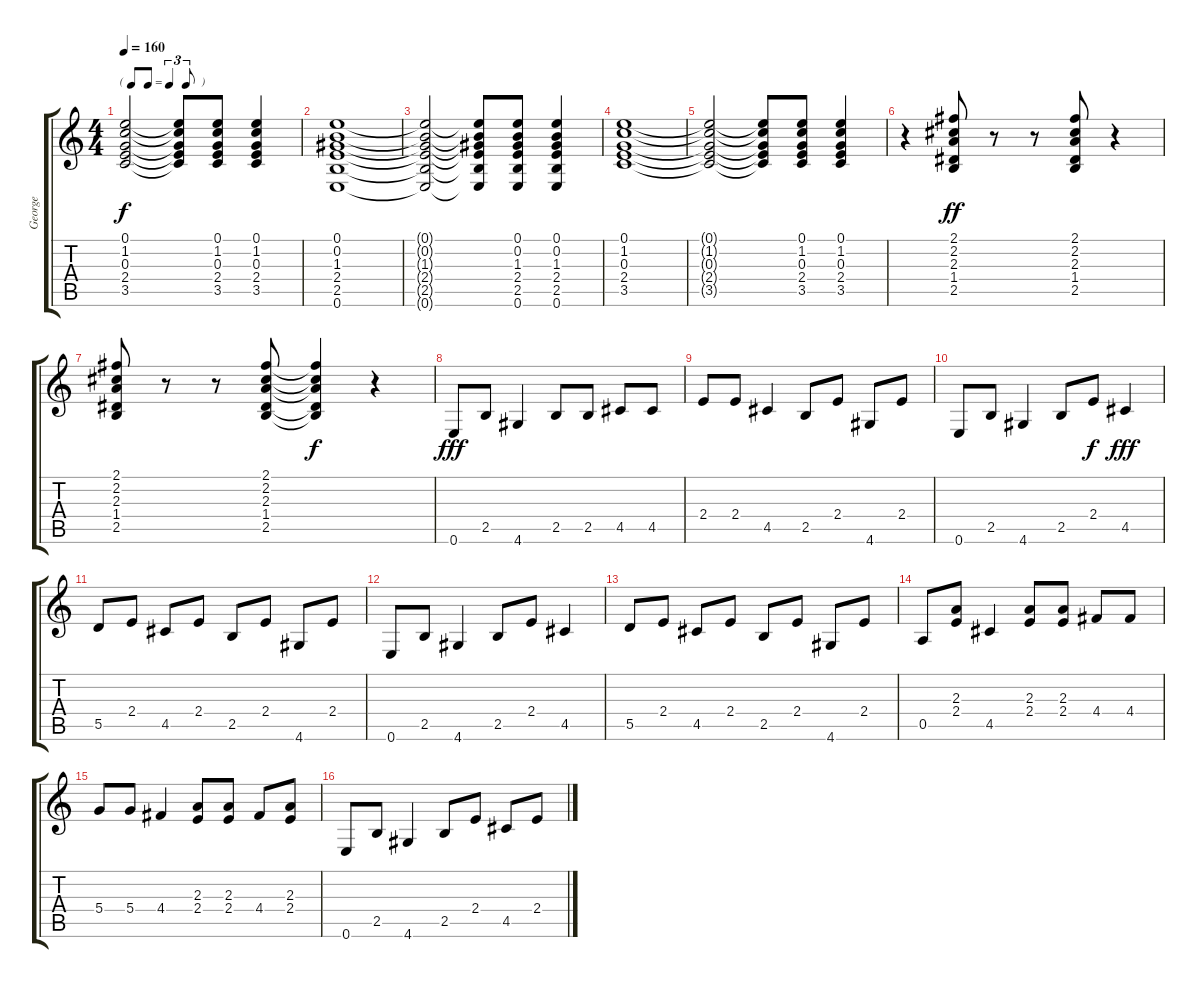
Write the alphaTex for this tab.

\track ("George" "George") {instrument electricguitarjazz}
\staff {score tabs}
\tuning (E4 B3 G3 D3 A2 E2) {hide}
\ts (4 4)
\tf triplet8th
\tempo 160
\clef g2
\ks c
(0.1{t} 1.2{t} 0.3{t} 2.4{t} 3.5{t}).2{dy f} (0.1{t} 1.2{t} 0.3{t} 2.4{t} 3.5{t}).8 (0.1 1.2 0.3 2.4 3.5).8 (0.1 1.2 0.3 2.4 3.5).4 |
(0.1 0.2 1.3 2.4 2.5 0.6).1 |
(0.1{t} 0.2{t} 1.3{t} 2.4{t} 2.5{t} 0.6{t}).2 (0.1{t} 0.2{t} 1.3{t} 2.4{t} 2.5{t} 0.6{t}).8 (0.1 0.2 1.3 2.4 2.5 0.6).8 (0.1 0.2 1.3 2.4 2.5 0.6).4 |
(0.1 1.2 0.3 2.4 3.5).1 |
(0.1{t} 1.2{t} 0.3{t} 2.4{t} 3.5{t}).2 (0.1{t} 1.2{t} 0.3{t} 2.4{t} 3.5{t}).8 (0.1 1.2 0.3 2.4 3.5).8 (0.1 1.2 0.3 2.4 3.5).4 |
r.4{volume 14} (2.1 2.2 2.3 1.4 2.5).8{dy ff} r.8 r.8 (2.1 2.2 2.3 1.4 2.5).8 r.4 |
(2.1 2.2 2.3 1.4 2.5).8 r.8 r.8 (2.1 2.2 2.3 1.4 2.5).8 (2.1{t} 2.2{t} 2.3{t} 1.4{t} 2.5{t}).4{dy f} r.4 |
0.6.8{dy fff volume 16} 2.5.8 4.6.4 2.5.8 2.5.8 4.5.8 4.5.8 |
2.4.8 2.4.8 4.5.4 2.5.8 2.4.8 4.6.8 2.4.8 |
0.6.8 2.5.8 4.6.4 2.5.8 2.4.8{dy f} 4.5.4{dy fff} |
5.5.8 2.4.8 4.5.8 2.4.8 2.5.8 2.4.8 4.6.8 2.4.8 |
0.6.8 2.5.8 4.6.4 2.5.8 2.4.8 4.5.4 |
5.5.8 2.4.8 4.5.8 2.4.8 2.5.8 2.4.8 4.6.8 2.4.8 |
0.5.8 (2.3 2.4).8 4.5.4 (2.3 2.4).8 (2.3 2.4).8 4.4.8 4.4.8 |
5.4.8 5.4.8 4.4.4 (2.3 2.4).8 (2.3 2.4).8 4.4.8 (2.3 2.4).8 |
0.6.8 2.5.8 4.6.4 2.5.8 2.4.8 4.5.8 2.4.8
